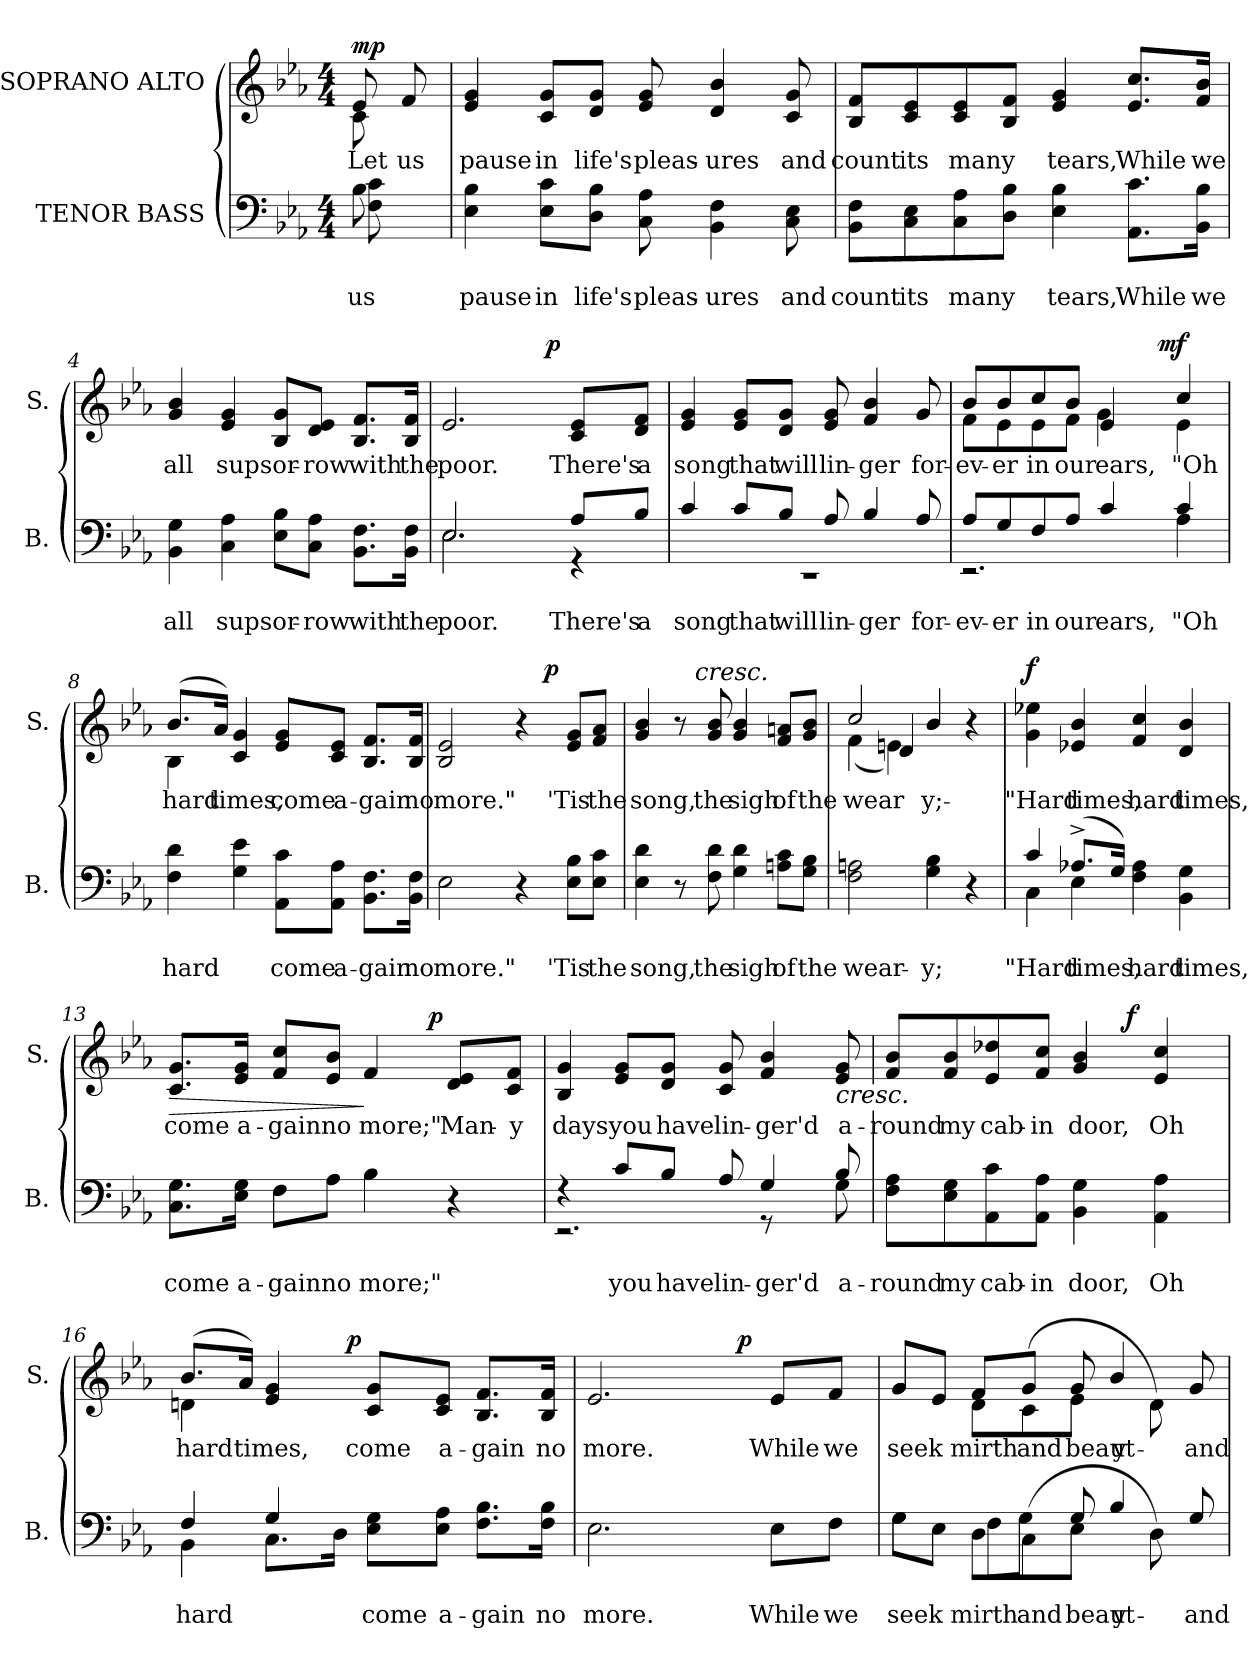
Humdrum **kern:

**kern	**text	**text	**kern	**text	**dynam
*part2	*part2	*part2	*part1	*part1	*part1
*staff2	*staff2	*staff2	*staff1	*staff1	*staff1
*I"TENOR BASS	*	*	*I"SOPRANO ALTO	*	*
*I'B.	*	*	*I'S.	*	*
*clefF4	*	*	*clefG2	*	*
*k[b-e-a-]	*	*	*k[b-e-a-]	*	*
*E-:	*	*	*E-:	*	*
*M4/4	*	*	*M4/4	*	*
*MM60	*	*	*MM60	*	*
=1	=1	=1	=1	=1	=1
!	!	!	!LO:TX:a:B:t=Slowly, expressively	!	!
!	!	!LO:LY:a	!	!	!
*^	*	*	*	*	*
!	!	!	!LO:LY:a	!	!LO:LY:b	!LO:DY:a
*	*	*	*	*^	*	*
8B-\	8F\ 8c\	.	us	8e-/	8c\	Let	mp
!	!	!	!	!	!	!LO:LY:b	!
8ryy	8ryy	.	.	8ryy	8f/	us	.
=2	=2	=2	=2	=2	=2	=2	=2
!	!	!	!LO:LY:a	!	!	!LO:LY:b	!
*v	*v	*	*	*	*	*	*
*	*	*	*v	*v	*	*
4E-\ 4B-\	.	pause	4e-/ 4g/	pause	.
!	!	!LO:LY:a	!	!LO:LY:b	!
8E-\ 8c\L	.	in	8c/ 8g/L	in	.
!	!	!LO:LY:a	!	!LO:LY:b	!
8D\ 8B-\J	.	life's	8d/ 8g/J	life's	.
!	!	!LO:LY:a	!	!LO:LY:b	!
8C\ 8A-\	.	pleas-	8e-/ 8g/	pleas-	.
!	!	!LO:LY:a:rj	!	!LO:LY:b:rj	!
4BB-\ 4F\	.	-ures	4d/ 4b-/	-ures	.
!	!	!LO:LY:a	!	!LO:LY:b	!
8C\ 8E-\	.	and	8c/ 8g/	and	.
=3	=3	=3	=3	=3	=3
!	!	!LO:LY:a	!	!LO:LY:b	!
8BB-\ 8F\L	.	count	8B-/ 8f/L	count	.
!	!	!LO:LY:a	!	!LO:LY:b	!
8C\ 8E-\	.	its	8c/ 8e-/	its	.
!	!	!LO:LY:a	!	!LO:LY:b	!
8C\ 8A-\	.	many	8c/ 8e-/	many	.
8D\ 8B-\J	.	.	8B-/ 8f/J	.	.
!	!	!LO:LY:a	!	!LO:LY:b	!
4E-\ 4B-\	.	tears,	4e-/ 4g/	tears,	.
!	!	!LO:LY:a	!	!LO:LY:b	!
8.AA-\ 8.c\L	.	While	8.e-/ 8.cc/L	While	.
!	!	!LO:LY:a	!	!LO:LY:b	!
16BB-\ 16B-\Jk	.	we	16f/ 16b-/Jk	we	.
=4	=4	=4	=4	=4	=4
!	!	!LO:LY:a	!	!LO:LY:b	!
4BB-\ 4G\	.	all	4g/ 4b-/	all	.
!	!	!LO:LY:a	!	!LO:LY:b	!
4C\ 4A-\	.	sup	4e-/ 4g/	sup	.
!	!	!LO:LY:a	!	!LO:LY:b	!
8E-\ 8B-\L	.	sor-	8B-/ 8g/L	sor-	.
!	!	!LO:LY:a:rj	!	!LO:LY:b:rj	!
8C\ 8A-\J	.	-row	8d/ 8e-/J	-row	.
!	!	!LO:LY:a	!	!LO:LY:b	!
8.BB-\ 8.F\L	.	with	8.B-/ 8.f/L	with	.
!	!	!LO:LY:a	!	!LO:LY:b	!
16BB-\ 16F\Jk	.	the	16B-/ 16f/Jk	the	.
!!LO:LB:g=z
=5	=5	=5	=5	=5	=5
!	!	!LO:LY:a	!	!LO:LY:b	!
*^	*	*	*^	*	*
2.E-/	2.E-\	.	poor.	2.e-/	3%2ryy	poor.	.
.	.	.	.	.	96ryy	.	.
!	!	!	!	!	!	!	!LO:DY:a
.	.	.	.	.	6ryy	.	p
!	!	!	!LO:LY:a	!	!	!LO:LY:b	!
8A-/L	4rGG	.	There's	8c/ 8e-/L	.	There's	.
.	.	.	.	.	12...ryy	.	.
!	!	!	!LO:LY:a	!	!	!LO:LY:b	!
8B-/J	.	.	a	8d/ 8f/J	.	a	.
=6	=6	=6	=6	=6	=6	=6	=6
!	!	!	!LO:LY:a	!	!	!LO:LY:b	!
*	*	*	*	*v	*v	*	*
4c/	1rEE	.	song	4e-/ 4g/	song	.
!	!	!	!LO:LY:a	!	!LO:LY:b	!
8c/L	.	.	that	8e-/ 8g/L	that	.
!	!	!	!LO:LY:a	!	!LO:LY:b	!
8B-/J	.	.	will	8d/ 8g/J	will	.
!	!	!	!LO:LY:a	!	!LO:LY:b	!
8A-/	.	.	lin-	8e-/ 8g/	lin-	.
!	!	!	!LO:LY:a:rj	!	!LO:LY:b:rj	!
4B-/	.	.	-ger	4f/ 4b-/	-ger	.
!	!	!	!LO:LY:a	!	!LO:LY:b	!
8A-/	.	.	for-	8g/	for-	.
=7	=7	=7	=7	=7	=7	=7
!	!	!	!LO:LY:a	!	!LO:LY:b	!
*	*	*	*	*^	*	*
*	*	*	*	*	*^	*	*
8A-/L	2.rEE	.	-ev-	8b-/L	8f\L	3%2ryy	-ev-	.
!	!	!	!LO:LY:a	!	!	!	!LO:LY:b	!
8G/	.	.	-er	8b-/	8e-\	.	-er	.
!	!	!	!LO:LY:a	!	!	!	!LO:LY:b	!
8F/	.	.	in	8cc/	8e-\	.	in	.
!	!	!	!LO:LY:a	!	!	!	!LO:LY:b	!
8A-/J	.	.	our	8b-/J	8f\J	.	our	.
!	!	!	!LO:LY:a	!	!	!	!LO:LY:b	!
4c/	.	.	ears,	4e-/	4g\	.	ears,	.
.	.	.	.	.	.	24ryy	.	.
!	!	!	!	!	!	!	!	!LO:DY:a
.	.	.	.	.	.	6..ryy	.	mf
!	!	!	!LO:LY:a	!	!	!	!LO:LY:b	!
4c/	4A-\	.	"Oh	4cc/	4e-\	.	"Oh	.
=8	=8	=8	=8	=8	=8	=8	=8	=8
!	!	!	!LO:LY:a	!	!	!	!LO:LY:b	!
*v	*v	*	*	*	*	*	*	*
*	*	*	*	*v	*v	*	*
4F\ 4d\	.	hard	(>8.b-/L	4B-\	hard	.
!	!	!	!	!	!LO:LY:b	!
.	.	.	16a-/Jk)	.	times,	.
4G\ 4e-\	.	.	4c/ 4g/	2.ryy	.	.
!	!	!LO:LY:a	!	!	!LO:LY:b	!
8AA-\ 8c\L	.	come	8e-/ 8g/L	.	come	.
!	!	!LO:LY:a	!	!	!LO:LY:b	!
8AA-\ 8A-\J	.	a-	8c/ 8e-/J	.	a-	.
!	!	!LO:LY:a	!	!	!LO:LY:b	!
8.BB-\ 8.F\L	.	-gain	8.B-/ 8.f/L	.	-gain	.
!	!	!LO:LY:a	!	!	!LO:LY:b	!
16BB-\ 16F\Jk	.	no	16B-/ 16f/Jk	.	no	.
!!LO:LB:g=z	!!
=9	=9	=9	=9	=9	=9	=9
!	!	!LO:LY:a	!	!	!LO:LY:b	!
2E-\	.	more."	2B-/ 2e-/	3ryy	more."	.
.	.	.	.	6...ryy	.	.
4r	.	.	4r	.	.	.
!	!	!	!	!	!	!LO:DY:a
.	.	.	.	3ryy	.	p
!	!	!LO:LY:a	!	!	!LO:LY:b	!
8E-\ 8B-\L	.	'Tis	8e-/ 8g/L	.	'Tis	.
!	!	!LO:LY:a	!	!	!LO:LY:b	!
8E-\ 8c\J	.	the	8f/ 8a-/J	.	the	.
.	.	.	.	48ryy	.	.
=10	=10	=10	=10	=10	=10	=10
!	!	!LO:LY:a	!	!	!LO:LY:b	!
4E-\ 4d\	.	song,	4g/ 4b-/	3ryy	song,	.
8r	.	.	8r	.	.	.
!	!	!	!	!LO:TX:a:i:t=cresc.	!	!
.	.	.	.	3%2ryy	.	.
!	!	!LO:LY:a	!	!	!LO:LY:b	!
8F\ 8d\	.	the	8g/ 8b-/	.	the	.
!	!	!LO:LY:a	!	!	!LO:LY:b	!
4G\ 4d\	.	sigh	4g/ 4b-/	.	sigh	.
!	!	!LO:LY:a	!	!	!LO:LY:b	!
8An\ 8c\L	.	of	8f/ 8an/L	.	of	.
!	!	!LO:LY:a	!	!	!LO:LY:b	!
8G\ 8B-\J	.	the	8g/ 8b-/J	.	the	.
=11	=11	=11	=11	=11	=11	=11
!	!	!LO:LY:a	!	!	!LO:LY:b	!
*	*	*	*	*^	*	*
2F\ 2An\	.	wear-	2cc/	(<4f\	4ryy	wear-	.
.	.	.	.	4en\)	4d/	.	.
!	!	!LO:LY:a	!	!	!	!LO:LY:b	!
4G\ 4B-\	.	-y;	2ryy	4b-/	4ryy	-y;	.
4r	.	.	.	4ryy	4r	.	.
=12	=12	=12	=12	=12	=12	=12	=12
!	!	!LO:LY:a	!	!	!	!LO:LY:b	!LO:DY:a
*^	*	*	*v	*v	*v	*	*
4c/	4C\	.	"Hard	4g\ 4ee-X\	"Hard	f
!	!	!	!LO:LY:a	!	!LO:LY:b	!
(>8.A-X^>/L	4E-\	.	times,	4e-X/ 4b-/	times,	.
16G/Jk)	.	.	.	.	.	.
!	!	!	!LO:LY:a	!	!LO:LY:b	!
2ryy	4F\ 4A-\	.	hard	4f/ 4cc/	hard	.
!	!	!	!LO:LY:a	!	!LO:LY:b	!
.	4BB-\ 4G\	.	times,	4d/ 4b-/	times,	.
=13	=13	=13	=13	=13	=13	=13
!	!	!	!LO:LY:a	!	!LO:LY:b	!LO:HP:b
*v	*v	*	*	*^	*	*
8.C\ 8.G\L	.	come	8.c/ 8.g/L	3%2ryy	come	>
!	!	!LO:LY:a	!	!	!LO:LY:b	!
16E-\ 16G\Jk	.	a-	16e-/ 16g/Jk	.	a-	.
!	!	!LO:LY:a	!	!	!LO:LY:b	!
8F\L	.	-gain	8f/ 8cc/L	.	-gain	.
!	!	!LO:LY:a	!	!	!LO:LY:b	!
8A-\J	.	no	8e-/ 8b-/J	.	no	.
!	!	!LO:LY:a	!	!	!LO:LY:b	!
4B-\	.	more;"	4f/	.	more;"	]
.	.	.	.	24ryy	.	.
!	!	!	!	!	!	!LO:DY:a
.	.	.	.	6..ryy	.	p
!	!	!	!	!	!LO:LY:b	!
4r	.	.	8d/ 8e-/L	.	Man-	.
!	!	!	!	!	!LO:LY:b:rj	!
.	.	.	8c/ 8f/J	.	-y	.
!!LO:LB:g=z
=14	=14	=14	=14	=14	=14	=14
*^	*	*	*	*	*	*
*	*^	*	*	*	*	*	*
!	!	!	!	!	!	!	!LO:LY:b	!
*	*	*	*	*	*v	*v	*	*
4rF	2.rEE	2ryy	.	.	4B-/ 4g/	days	.
!	!	!	!	!LO:LY:a	!	!LO:LY:b	!
8c/L	.	.	.	you	8e-/ 8g/L	you	.
!	!	!	!	!LO:LY:a	!	!LO:LY:b	!
8B-/J	.	.	.	have	8d/ 8g/J	have	.
!	!	!	!	!LO:LY:a	!	!LO:LY:b	!
8A-/	.	8ryy	.	lin-	8c/ 8g/	lin-	.
!	!	!	!	!LO:LY:a	!	!LO:LY:b	!
4G/	.	8rGG	.	-ger'd	4f/ 4b-/	-ger'd	.
.	4ryy	8ryy	.	.	.	.	.
!	!	!	!	!LO:LY:a	!	!LO:LY:b	!LO:HP:b
8G\	.	8B-/	.	a-	8e-/ 8g/	a-	<
=15	=15	=15	=15	=15	=15	=15	=15
!	!	!	!	!LO:LY:a	!	!LO:LY:b	!
*v	*v	*v	*	*	*^	*	*
8F\ 8A-\L	.	-round	8f/ 8b-/L	3%2ryy	-round	.
!	!	!LO:LY:a	!	!	!LO:LY:b	!
8E-\ 8G\	.	my	8f/ 8b-/	.	my	.
!	!	!LO:LY:a	!	!	!LO:LY:b	!
8AA-\ 8c\	.	cab-	8e-/ 8dd-X/	.	cab-	.
!	!	!LO:LY:a:rj	!	!	!LO:LY:b:rj	!
8AA-\ 8A-\J	.	-in	8f/ 8cc/J	.	-in	.
!	!	!LO:LY:a	!	!	!LO:LY:b	!
4BB-\ 4G\	.	door,	4g/ 4b-/	.	door,	.
.	.	.	.	96ryy	.	.
!	!	!	!	!	!	!LO:DY:a
.	.	.	.	6ryy	.	f
!	!	!LO:LY:a	!	!	!LO:LY:b	!
4AA-\ 4A-\	.	Oh	4e-/ 4cc/	.	Oh	[
.	.	.	.	12...ryy	.	.
=16	=16	=16	=16	=16	=16	=16
!	!	!LO:LY:a	!	!	!LO:LY:b	!
*^	*	*	*	*^	*	*
4F/	4BB-\	.	hard	(>8.b-/L	4dn\	3ryy	hard	.
!	!	!	!	!	!	!	!LO:LY:b	!
.	.	.	.	16a-/Jk)	.	.	times,	.
4G/	8.C\L	.	.	4e-/ 4g/	2.ryy	.	.	.
.	.	.	.	.	.	12.ryy	.	.
.	16D\Jk	.	.	.	.	.	.	.
!	!	!	!	!	!	!	!	!LO:DY:a
.	.	.	.	.	.	3ryy	.	p
!	!	!	!LO:LY:a	!	!	!	!LO:LY:b	!
2ryy	8E-\ 8G\L	.	come	8c/ 8g/L	.	.	come	.
!	!	!	!LO:LY:a	!	!	!	!LO:LY:b	!
.	8E-\ 8A-\J	.	a-	8c/ 8e-/J	.	.	a-	.
!	!	!	!LO:LY:a	!	!	!	!LO:LY:b	!
.	8.F\ 8.B-\L	.	-gain	8.B-/ 8.f/L	.	.	-gain	.
.	.	.	.	.	.	6ryy	.	.
!	!	!	!LO:LY:a	!	!	!	!LO:LY:b	!
.	16F\ 16B-\Jk	.	no	16B-/ 16f/Jk	.	.	no	.
.	.	.	.	.	.	24ryy	.	.
=17	=17	=17	=17	=17	=17	=17	=17	=17
!	!	!	!LO:LY:a	!	!	!	!LO:LY:b	!
*v	*v	*	*	*	*	*	*	*
*	*	*	*	*v	*v	*	*
2.E-\	.	more.	2.e-/	2ryy	more.	.
.	.	.	.	8ryy	.	.
.	.	.	.	32ryy	.	.
!	!	!	!	!	!	!LO:DY:a
.	.	.	.	4ryy	.	p
!	!	!LO:LY:a	!	!	!LO:LY:b	!
8E-\L	.	While	8e-/L	.	While	.
!	!	!LO:LY:a	!	!	!LO:LY:b	!
8F\J	.	we	8f/J	.	we	.
.	.	.	.	16.ryy	.	.
!!LO:PB:g=z	!!
=18	=18	=18	=18	=18	=18	=18
!	!	!LO:LY:a	!	!	!LO:LY:b	!
*^	*	*	*	*	*	*
4G\	8G\L	.	seek	4g/	8g/L	seek	.
.	8E-\J	.	.	.	8e-/J	.	.
!	!	!	!LO:LY:a	!	!	!LO:LY:b	!
8D\L	8F\L	.	mirth	8d\L	8f/L	mirth	.
!	!	!	!LO:LY:a	!	!	!LO:LY:b	!
(<8C\	8G\J	.	and	(<8c\	8g/J	and	.
!	!	!	!LO:LY:a	!	!	!LO:LY:b	!
8E-\J	8G/	.	beaut-	8e-\J	8g/	beaut-	.
!	!	!	!LO:LY:a:rj	!	!	!LO:LY:b:rj	!
8ryy	4B-/	.	-y	8ryy	4b-/	-y	.
8D\)	.	.	.	8d\)	.	.	.
!	!	!	!LO:LY:a	!	!	!LO:LY:b	!
8ryy	8G/	.	and	8ryy	8g/	and	.
*v	*v	*	*	*	*	*	*
*	*	*	*v	*v	*	*
=	=	=	=	=	=
*-	*-	*-	*-	*-	*-
